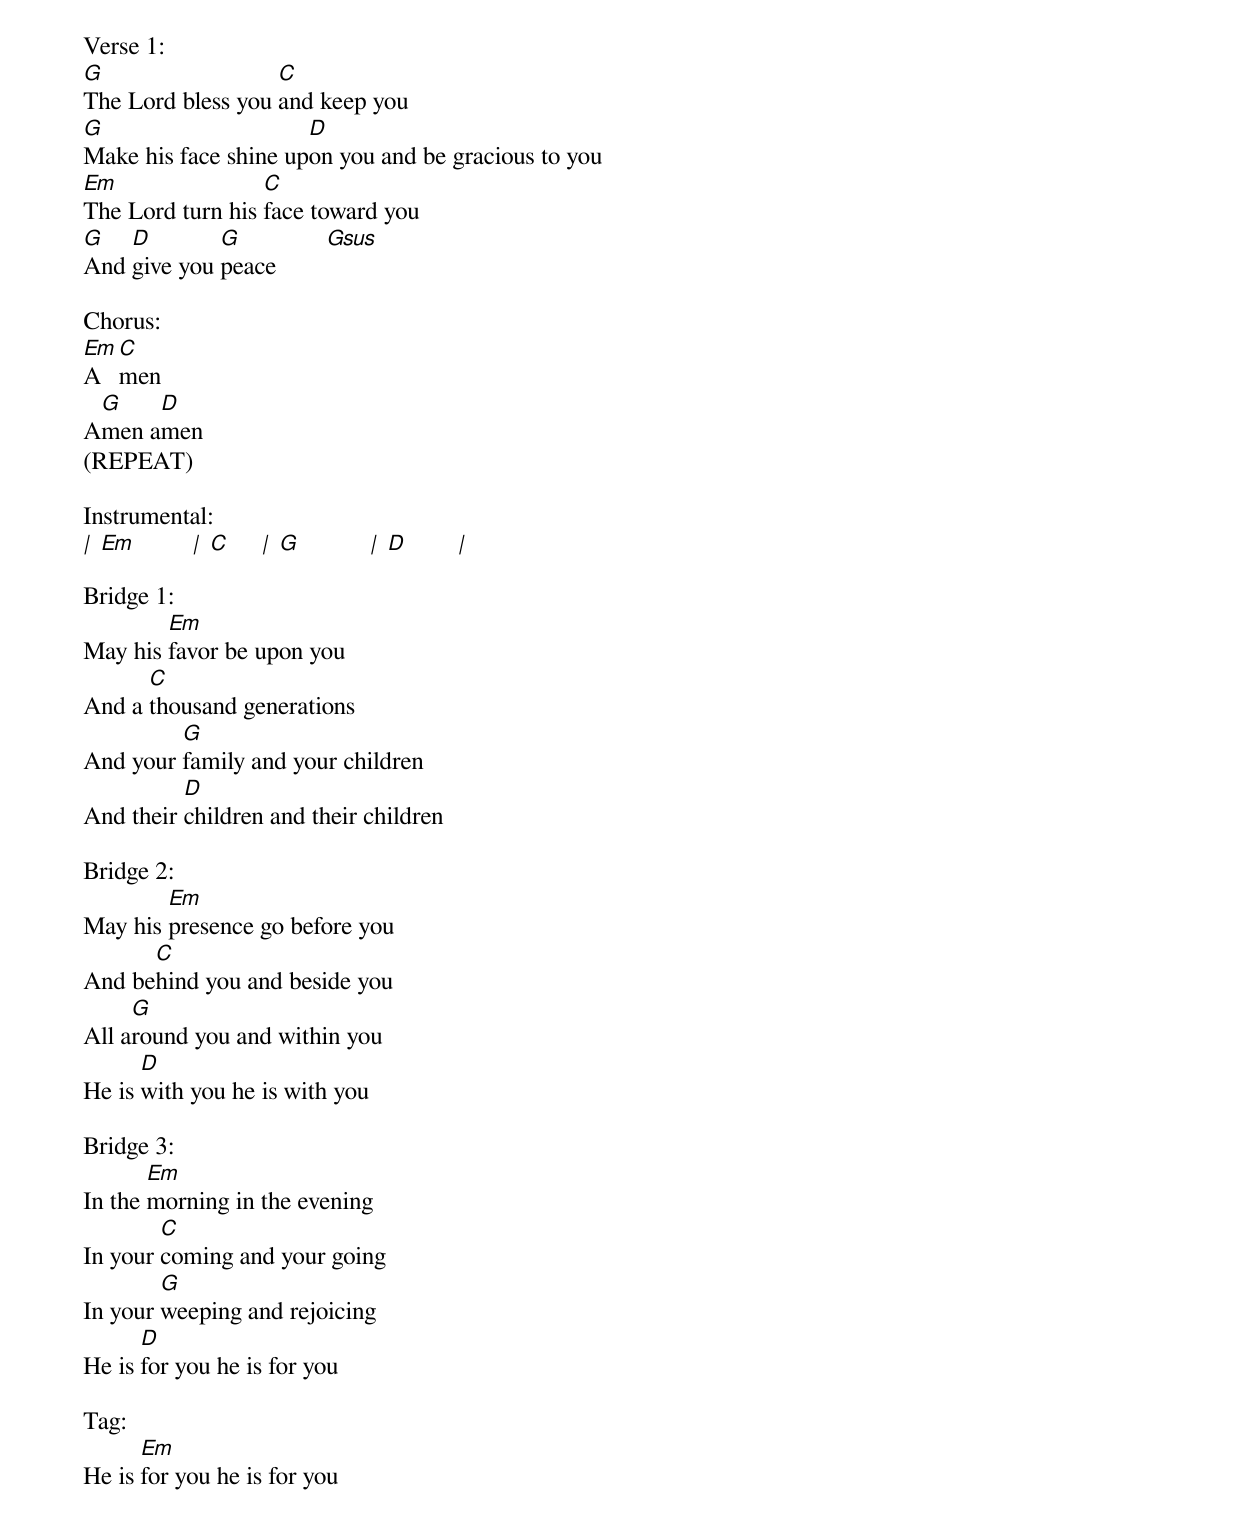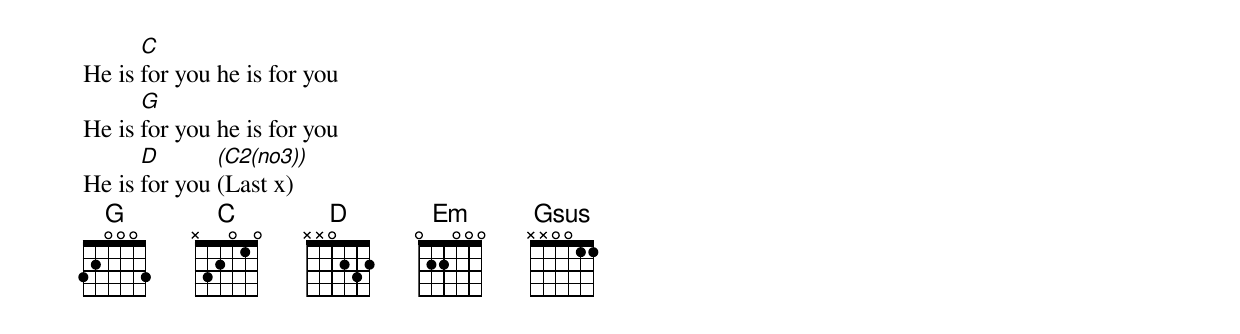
Verse 1:
[G]The Lord bless you [C]and keep you
[G]Make his face shine up[D]on you and be gracious to you
[Em]The Lord turn his [C]face toward you
[G]And [D]give you [G]peace        [Gsus]

Chorus:
[Em]A[C]men
A[G]men a[D]men
(REPEAT)

Instrumental:
[|] [Em]         [|] [C]     [|] [G]           [|] [D]        [|]

Bridge 1:
May his [Em]favor be upon you
And a [C]thousand generations
And your [G]family and your children
And their [D]children and their children

Bridge 2:
May his [Em]presence go before you
And be[C]hind you and beside you
All a[G]round you and within you
He is [D]with you he is with you

Bridge 3:
In the [Em]morning in the evening
In your [C]coming and your going
In your [G]weeping and rejoicing
He is [D]for you he is for you

Tag:
He is [Em]for you he is for you
He is [C]for you he is for you
He is [G]for you he is for you
He is [D]for you [(C2(no3))](Last x)
